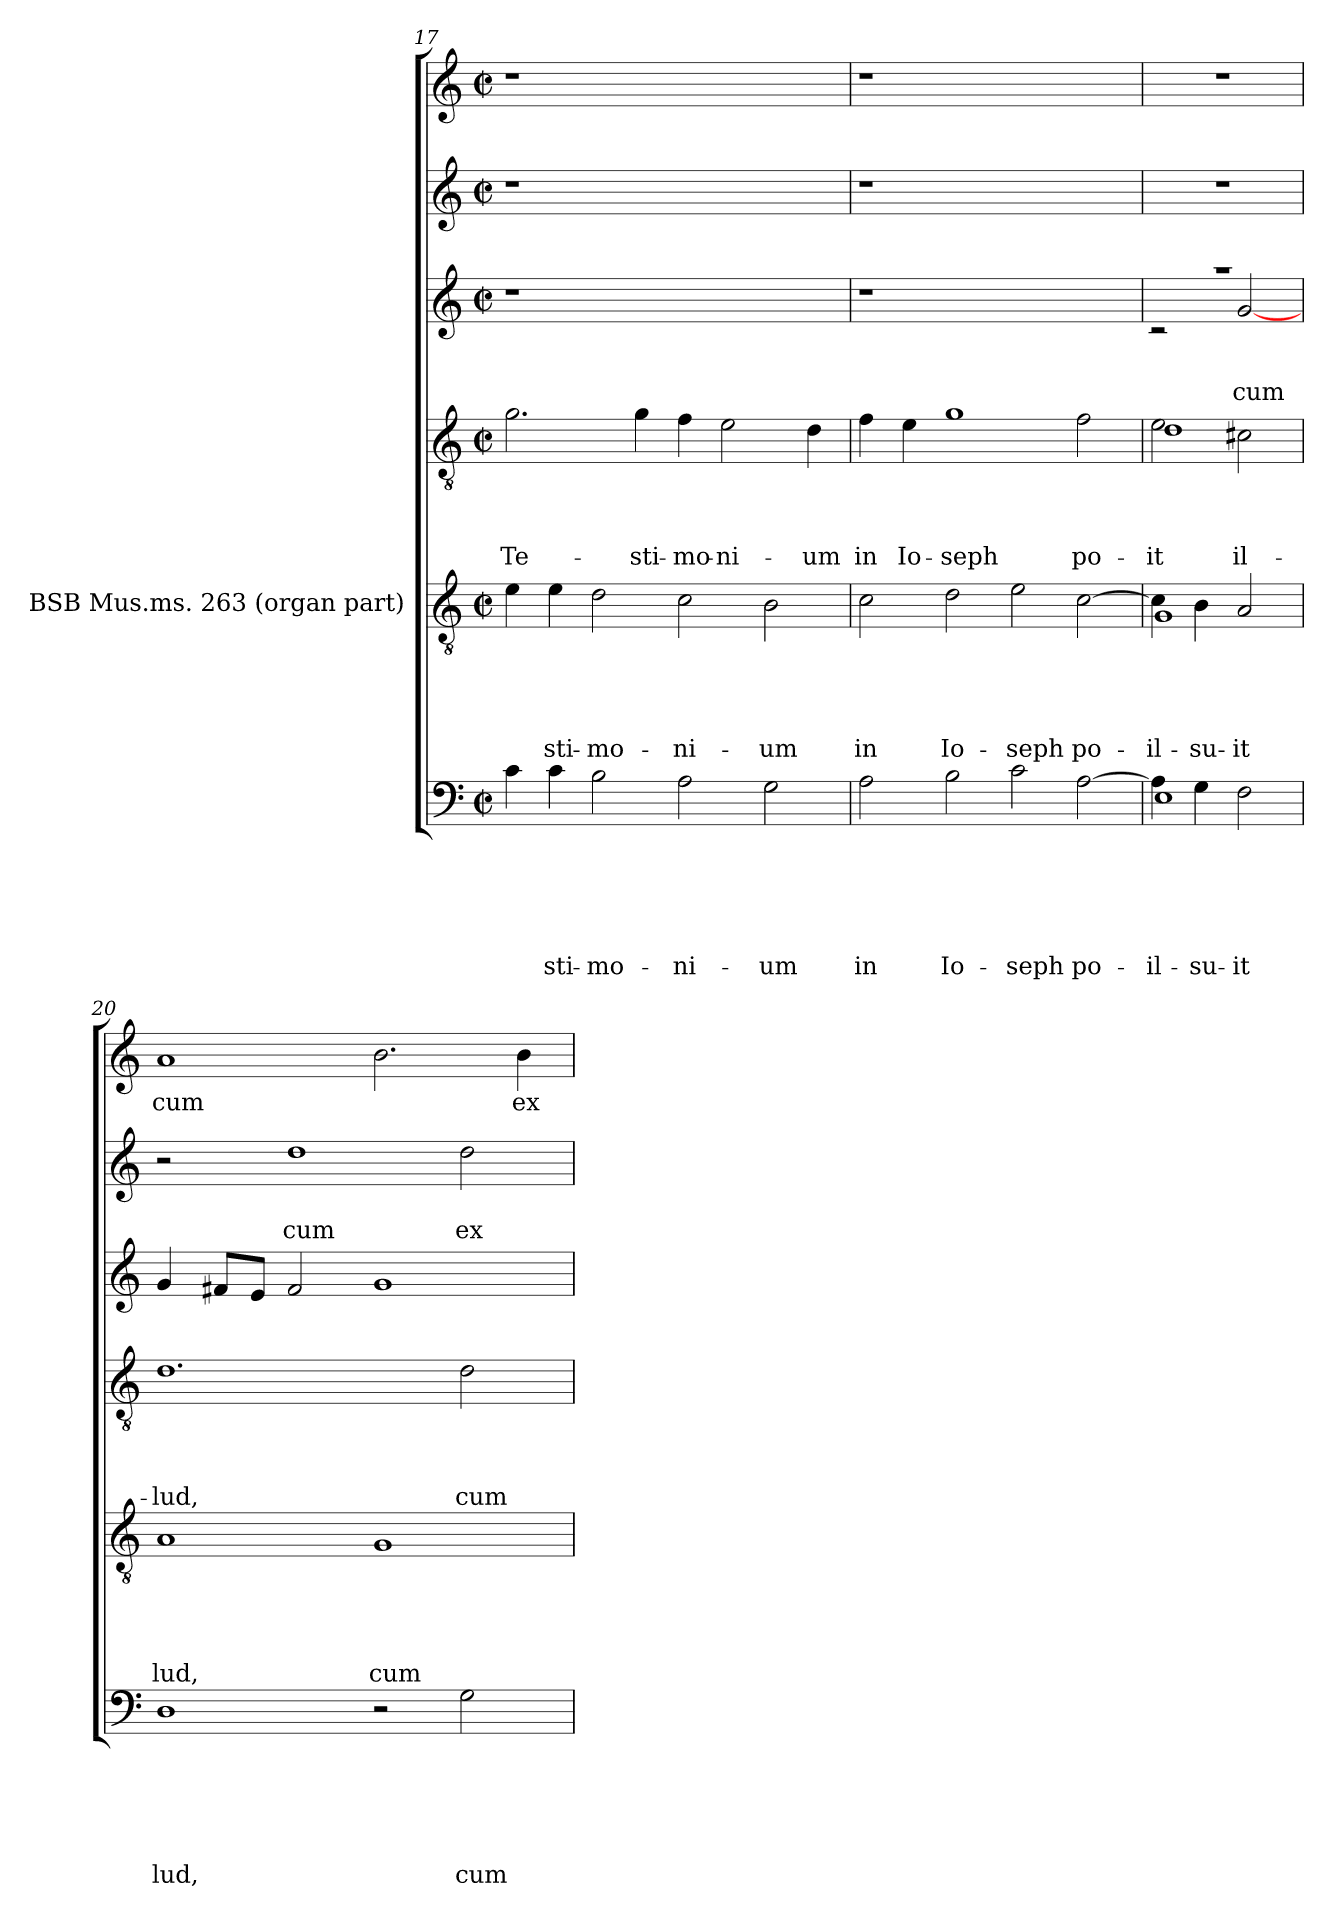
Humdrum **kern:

**kern	**text	**text	**text	**text	**text	**text	**kern	**text	**text	**text	**text	**text	**kern	**text	**text	**text	**text	**kern	**text	**text	**text	**kern	**text	**text	**kern	**text
*part6	*part6	*part6	*part6	*part6	*part6	*part6	*part5	*part5	*part5	*part5	*part5	*part5	*part4	*part4	*part4	*part4	*part4	*part3	*part3	*part3	*part3	*part2	*part2	*part2	*part1	*part1
*staff6	*staff6	*staff6	*staff6	*staff6	*staff6	*staff6	*staff5	*staff5	*staff5	*staff5	*staff5	*staff5	*staff4	*staff4	*staff4	*staff4	*staff4	*staff3	*staff3	*staff3	*staff3	*staff2	*staff2	*staff2	*staff1	*staff1
*	*	*	*	*	*	*	*I"BSB Mus.ms. 263 (organ part)	*	*	*	*	*	*	*	*	*	*	*	*	*	*	*	*	*	*	*
*clefF4	*	*	*	*	*	*	*clefGv2	*	*	*	*	*	*clefGv2	*	*	*	*	*clefG2	*	*	*	*clefG2	*	*	*clefG2	*
*k[]	*	*	*	*	*	*	*k[]	*	*	*	*	*	*k[]	*	*	*	*	*k[]	*	*	*	*k[]	*	*	*k[]	*
*C:	*	*	*	*	*	*	*C:	*	*	*	*	*	*C:	*	*	*	*	*C:	*	*	*	*C:	*	*	*C:	*
*M2/2	*	*	*	*	*	*	*M2/2	*	*	*	*	*	*M2/2	*	*	*	*	*M2/2	*	*	*	*M2/2	*	*	*M2/2	*
*met(c|)	*	*	*	*	*	*	*met(c|)	*	*	*	*	*	*met(c|)	*	*	*	*	*met(c|)	*	*	*	*met(c|)	*	*	*met(c|)	*
=17	=17	=17	=17	=17	=17	=17	=17	=17	=17	=17	=17	=17	=17	=17	=17	=17	=17	=17	=17	=17	=17	=17	=17	=17	=17	=17
!	!	!	!	!	!	!	!	!	!	!	!	!	!	!	!	!	!LO:LY:b	!	!	!	!	!	!	!	!	!
4c\	.	.	.	.	.	.	4e\	.	.	.	.	.	2.g\	.	.	.	Te-	1r	.	.	.	1r	.	.	1r	.
!	!	!	!	!	!	!LO:LY:b	!	!	!	!	!	!LO:LY:b	!	!	!	!	!	!	!	!	!	!	!	!	!	!
4c\	.	.	.	.	.	-sti-	4e\	.	.	.	.	-sti-	.	.	.	.	.	.	.	.	.	.	.	.	.	.
!	!	!	!	!	!	!LO:LY:b	!	!	!	!	!	!LO:LY:b	!	!	!	!	!	!	!	!	!	!	!	!	!	!
2B\	.	.	.	.	.	-mo-	2d\	.	.	.	.	-mo-	.	.	.	.	.	.	.	.	.	.	.	.	.	.
!	!	!	!	!	!	!	!	!	!	!	!	!	!	!	!	!	!LO:LY:b	!	!	!	!	!	!	!	!	!
.	.	.	.	.	.	.	.	.	.	.	.	.	4g\	.	.	.	-sti-	.	.	.	.	.	.	.	.	.
!	!	!	!	!	!	!LO:LY:b	!	!	!	!	!	!LO:LY:b	!	!	!	!	!LO:LY:b	!	!	!	!	!	!	!	!	!
2A\	.	.	.	.	.	-ni-	2c\	.	.	.	.	-ni-	4f\	.	.	.	-mo-	1ryy	.	.	.	1ryy	.	.	1ryy	.
!	!	!	!	!	!	!	!	!	!	!	!	!	!	!	!	!	!LO:LY:b	!	!	!	!	!	!	!	!	!
.	.	.	.	.	.	.	.	.	.	.	.	.	2e\	.	.	.	-ni-	.	.	.	.	.	.	.	.	.
!	!	!	!	!	!	!LO:LY:b	!	!	!	!	!	!LO:LY:b	!	!	!	!	!	!	!	!	!	!	!	!	!	!
2G\	.	.	.	.	.	-um	2B\	.	.	.	.	-um	.	.	.	.	.	.	.	.	.	.	.	.	.	.
!	!	!	!	!	!	!	!	!	!	!	!	!	!	!	!	!	!LO:LY:b	!	!	!	!	!	!	!	!	!
.	.	.	.	.	.	.	.	.	.	.	.	.	4d\	.	.	.	-um	.	.	.	.	.	.	.	.	.
=18	=18	=18	=18	=18	=18	=18	=18	=18	=18	=18	=18	=18	=18	=18	=18	=18	=18	=18	=18	=18	=18	=18	=18	=18	=18	=18
!	!	!	!	!	!	!LO:LY:b	!	!	!	!	!	!LO:LY:b	!	!	!	!	!LO:LY:b	!	!	!	!	!	!	!	!	!
2A\	.	.	.	.	.	in	2c\	.	.	.	.	in	4f\	.	.	.	in	1r	.	.	.	1r	.	.	1r	.
!	!	!	!	!	!	!	!	!	!	!	!	!	!	!	!	!	!LO:LY:b	!	!	!	!	!	!	!	!	!
.	.	.	.	.	.	.	.	.	.	.	.	.	4e\	.	.	.	Io-	.	.	.	.	.	.	.	.	.
!	!	!	!	!	!	!LO:LY:b	!	!	!	!	!	!LO:LY:b	!	!	!	!	!LO:LY:b	!	!	!	!	!	!	!	!	!
2B\	.	.	.	.	.	Io-	2d\	.	.	.	.	Io-	1g	.	.	.	-seph	.	.	.	.	.	.	.	.	.
!	!	!	!	!	!	!LO:LY:b	!	!	!	!	!	!LO:LY:b	!	!	!	!	!	!	!	!	!	!	!	!	!	!
2c\	.	.	.	.	.	-seph	2e\	.	.	.	.	-seph	.	.	.	.	.	1ryy	.	.	.	1ryy	.	.	1ryy	.
!	!	!	!	!	!	!LO:LY:b	!	!	!	!	!	!LO:LY:b	!	!	!	!	!LO:LY:b	!	!	!	!	!	!	!	!	!
[>2A\	.	.	.	.	.	po-	[>2c\	.	.	.	.	po-	2f\	.	.	.	po-	.	.	.	.	.	.	.	.	.
!!LO:PB:g=z
=19	=19	=19	=19	=19	=19	=19	=19	=19	=19	=19	=19	=19	=19	=19	=19	=19	=19	=19	=19	=19	=19	=19	=19	=19	=19	=19
*^	*	*	*	*	*	*	*	*	*	*	*	*	*	*	*	*	*	*	*	*	*	*	*	*	*	*
!	!	!	!	!	!	!	!LO:LY:b:rj	!	!	!	!	!	!LO:LY:b:rj	!	!	!	!	!LO:LY:b	!	!	!	!	!	!	!	!	!
*	*	*	*	*	*	*	*	*^	*	*	*	*	*	*^	*	*	*	*	*	*	*	*	*	*	*	*	*
!	!	!	!	!	!	!	!	!	!	!	!	!	!	!	!	!	!	!	!	!LO:LY:b	!	!	!	!	!	!	!	!	!
*	*	*	*	*	*	*	*	*	*	*	*	*	*	*	*	*	*	*	*	*	*^	*	*	*	*	*	*	*	*
4A\]	1E	.	.	.	.	.	il-	4c\]	1G	.	.	.	.	il-	2e\	1d	.	.	.	-it	1raa	2rc	.	.	.	1r	.	.	1r	.
!	!	!	!	!	!	!	!LO:LY:b	!	!	!	!	!	!	!LO:LY:b	!	!	!	!	!	!	!	!	!	!	!	!	!	!	!	!
4G\	.	.	.	.	.	.	-su-	4B\	.	.	.	.	.	-su-	.	.	.	.	.	.	.	.	.	.	.	.	.	.	.	.
!	!	!	!	!	!	!	!LO:LY:b	!	!	!	!	!	!	!LO:LY:b	!	!	!	!	!	!LO:LY:b	!	!	!	!	!LO:LY:b	!	!	!	!	!
2F\	.	.	.	.	.	.	-it	2A/	.	.	.	.	.	-it	2c#X\	.	.	.	.	-il-	.	[<2g/	.	.	cum	.	.	.	.	.
*v	*v	*	*	*	*	*	*	*	*	*	*	*	*	*	*v	*v	*	*	*	*	*	*	*	*	*	*	*	*	*	*
*	*	*	*	*	*	*	*v	*v	*	*	*	*	*	*	*	*	*	*	*	*	*	*	*	*	*	*	*	*
=20	=20	=20	=20	=20	=20	=20	=20	=20	=20	=20	=20	=20	=20	=20	=20	=20	=20	=20	=20	=20	=20	=20	=20	=20	=20	=20	=20
!	!	!	!	!	!	!LO:LY:b	!	!	!	!	!	!LO:LY:b	!	!	!	!	!LO:LY:b	!	!	!	!	!	!	!	!	!	!LO:LY:b
*	*	*	*	*	*	*	*	*	*	*	*	*	*	*	*	*	*	*v	*v	*	*	*	*	*	*	*	*
1D	.	.	.	.	.	-lud,	1A	.	.	.	.	-lud,	1.d	.	.	.	lud,	4g/	.	.	.	2r	.	.	1a	cum
.	.	.	.	.	.	.	.	.	.	.	.	.	.	.	.	.	.	8f#X/L	.	.	.	.	.	.	.	.
.	.	.	.	.	.	.	.	.	.	.	.	.	.	.	.	.	.	8e/J	.	.	.	.	.	.	.	.
!	!	!	!	!	!	!	!	!	!	!	!	!	!	!	!	!	!	!	!	!	!	!	!	!LO:LY:b	!	!
.	.	.	.	.	.	.	.	.	.	.	.	.	.	.	.	.	.	2f#/	.	.	.	1dd	.	cum	.	.
!	!	!	!	!	!	!	!	!	!	!	!	!LO:LY:b	!	!	!	!	!	!	!	!	!	!	!	!	!	!
2r	.	.	.	.	.	.	1G	.	.	.	.	cum	.	.	.	.	.	1g	.	.	.	.	.	.	2.b\	.
!	!	!	!	!	!	!LO:LY:b	!	!	!	!	!	!	!	!	!	!	!LO:LY:b	!	!	!	!	!	!	!LO:LY:b	!	!
2G\	.	.	.	.	.	cum	.	.	.	.	.	.	2d\	.	.	.	cum	.	.	.	.	2dd\	.	ex-	.	.
!	!	!	!	!	!	!	!	!	!	!	!	!	!	!	!	!	!	!	!	!	!	!	!	!	!	!LO:LY:b
.	.	.	.	.	.	.	.	.	.	.	.	.	.	.	.	.	.	.	.	.	.	.	.	.	4b\	ex-
=	=	=	=	=	=	=	=	=	=	=	=	=	=	=	=	=	=	=	=	=	=	=	=	=	=	=
*-	*-	*-	*-	*-	*-	*-	*-	*-	*-	*-	*-	*-	*-	*-	*-	*-	*-	*-	*-	*-	*-	*-	*-	*-	*-	*-
